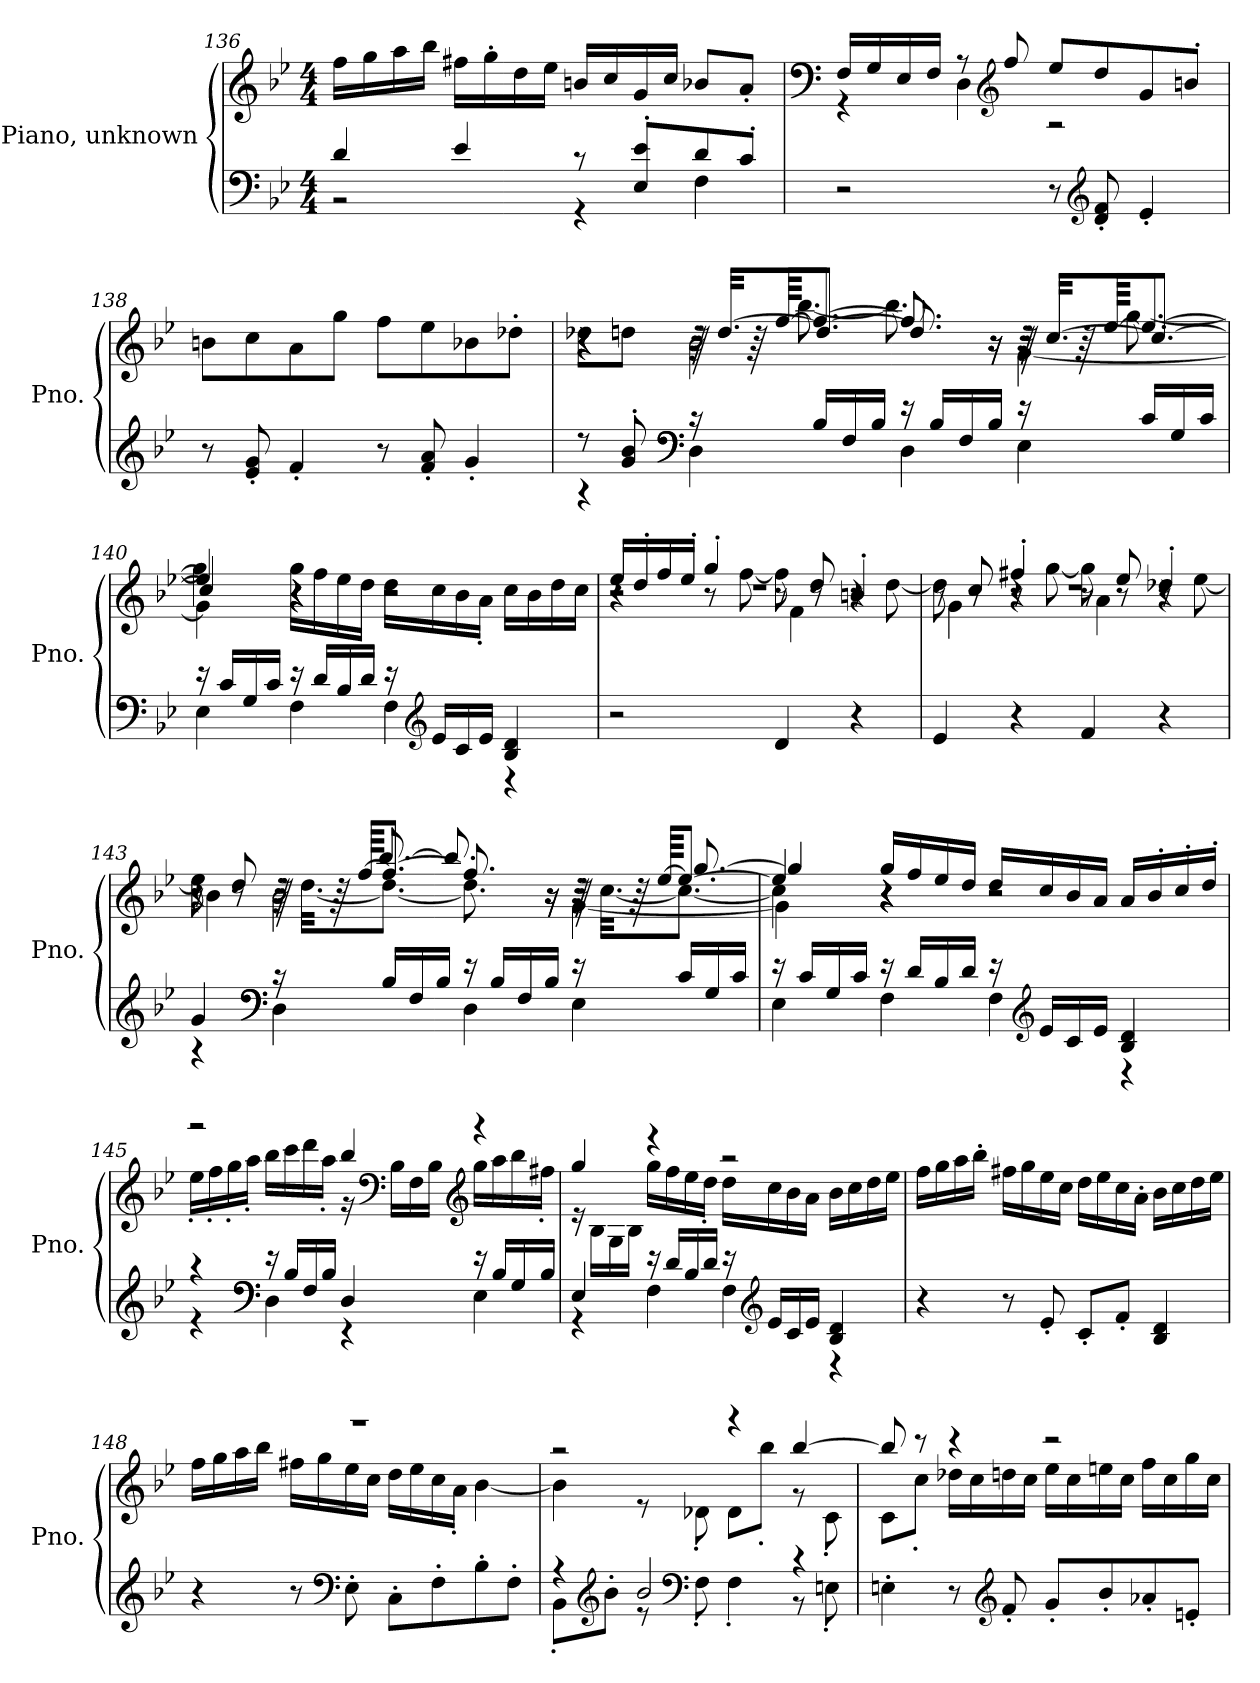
**kern	**kern
*part1	*part1
*staff2	*staff1
*I"Piano, unknown	*
*I'Pno.	*
*clefF4	*clefG2
*k[b-e-]	*k[b-e-]
*M4/4	*M4/4
=136	=136
*^	*
4d/	2r	16ff\LL
.	.	16gg\
.	.	16aa\
.	.	16bb-\JJ
4e-/	.	16ff#X\LL
.	.	16gg'\
.	.	16dd\
.	.	16ee-\JJ
8r	4r	16bn/LL
.	.	16cc/
8E-/' 8e-/'L	.	16g/
.	.	16cc/JJ
8d/	4F\	8b-X/L
8c'/J	.	8a'/J
*v	*v	*
!!LO:LB:g=z
=137	=137
*	*clefF4
*	*^
2r	16F/LL	4r
.	16G/	.
.	16E-/	.
.	16F/JJ	.
.	8r	4D\
*	*clefG2	*
.	8ff/	.
8r	8ee-/L	2r
*clefG2	*	*
8d/' 8f/'	8dd/	.
4e-'/	8g/	.
.	8bn'/J	.
*	*v	*v
=138	=138
8r	8bn\L
8e-/' 8g/'	8cc\
4f'/	8a\
.	8gg\J
8r	8ff\L
8f/' 8a/'	8ee-\
4g'/	8b-X\
.	8dd-X'\J
!!LO:LB:g=z
=139	=139
*^	*^
*	*	*	*^
*	*	*	*	*^
8r	4r	4r	8dd-X\L	4r	4r
8g/' 8b-/'	.	.	8ddn\J	.	.
*clefF4	*	*	*	*	*
16r	4D\	32r	16r	64r	2b-\
.	.	.	.	[32.dd/KKL	.
.	.	64r	.	.	.
.	.	[64ff/KKKL	.	.	.
16B-/LL	.	8.ff/J_	[8.bb-\	8.dd/J_	.
16F/	.	.	.	.	.
16B-/JJ	.	.	.	.	.
16r	4D\	8.ff/]	8.bb-\]	8.dd/]	.
16B-/LL	.	.	.	.	.
16F/	.	.	.	.	.
16B-/JJ	.	16r	16r	16r	.
16r	4E-\	32r	16r	64r	[4g\
.	.	.	.	[32.cc/KKL	.
.	.	64r	.	.	.
.	.	[64ee-/KKKL	.	.	.
16c/LL	.	8.ee-/J_	[8.gg\	8.cc/J_	.
16G/	.	.	.	.	.
16c/JJ	.	.	.	.	.
=140	=140	=140	=140	=140	=140
16r	4E-\	4ee-/]	4gg\]	4cc/]	4g\]
16c/LL	.	.	.	.	.
16G/	.	.	.	.	.
16c/JJ	.	.	.	.	.
16r	4F\	4r	16gg\LL	4r	4r
16d/LL	.	.	16ff\	.	.
16B-/	.	.	16ee-\	.	.
16d/JJ	.	.	16dd\JJ	.	.
16r	4F\	2r	16dd\LL	2r	2r
*clefG2	*	*	*	*	*
16e-/LL	.	.	16cc\	.	.
16c/	.	.	16b-\	.	.
16e-/JJ	.	.	16a'\JJ	.	.
4B-/ 4d/	4r	.	16cc\LL	.	.
.	.	.	16b-\	.	.
.	.	.	16dd\	.	.
.	.	.	16cc\JJ	.	.
*v	*v	*	*	*	*
!!LO:LB:g=z	!!	!!	!!
=141	=141	=141	=141	=141
2r	1r	4r	16ee-/LL	2r
.	.	.	16dd'/	.
.	.	.	16ff/	.
.	.	.	16ee-'/JJ	.
.	.	8r	4gg'/	.
.	.	[8ff\	.	.
4d/	.	8ff\]	8r	4f\
.	.	8r	8dd/	.
4r	.	8r	4bn'/	4r
.	.	[8dd\	.	.
=142	=142	=142	=142	=142
4e-/	1r	8dd\]	8r	4g\
.	.	8r	8cc/	.
4r	.	8r	4ff#X'/	4r
.	.	[8gg\	.	.
4f/	.	8gg\]	8r	4a\
.	.	8r	8ee-/	.
4r	.	8r	4dd-X'/	4r
.	.	[8ee-\	.	.
!!LO:PB:g=z	!!	!!	!!
=143	=143	=143	=143	=143
*^	*	*	*	*
4g/	4r	4r	8ee-\]	8r	4b-\
.	.	.	8r	8dd/	.
*clefF4	*	*	*	*	*
16r	4D\	32r	64r	16r	2b-\
.	.	.	[32.dd\KKL	.	.
.	.	64r	.	.	.
.	.	[64ff/KKKL	.	.	.
16B-/LL	.	8.ff/J_	8.dd\J_	[8.bb-/	.
16F/	.	.	.	.	.
16B-/JJ	.	.	.	.	.
16r	4D\	8.ff/]	8.dd\]	8.bb-/]	.
16B-/LL	.	.	.	.	.
16F/	.	.	.	.	.
16B-/JJ	.	16r	16r	16r	.
16r	4E-\	32r	64r	16r	[4g\
.	.	.	[32.cc\KKL	.	.
.	.	64r	.	.	.
.	.	[64ee-/KKKL	.	.	.
16c/LL	.	8.ee-/J_	8.cc\J_	[8.gg/	.
16G/	.	.	.	.	.
16c/JJ	.	.	.	.	.
=144	=144	=144	=144	=144	=144
16r	4E-\	4ee-/]	4cc\]	4gg/]	4g\]
16c/LL	.	.	.	.	.
16G/	.	.	.	.	.
16c/JJ	.	.	.	.	.
16r	4F\	4r	4r	16gg/LL	4r
16d/LL	.	.	.	16ff/	.
16B-/	.	.	.	16ee-/	.
16d/JJ	.	.	.	16dd/JJ	.
16r	4F\	2r	2r	16dd/LL	2r
*clefG2	*	*	*	*	*
16e-/LL	.	.	.	16cc/	.
16c/	.	.	.	16b-/	.
16e-/JJ	.	.	.	16a/JJ	.
4B-/ 4d/	4r	.	.	16a/LL	.
.	.	.	.	16b-'/	.
.	.	.	.	16cc'/	.
.	.	.	.	16dd'/JJ	.
*	*	*	*v	*v	*v
!!LO:LB:g=z
=145	=145	=145	=145
4r	4r	2r	16ee-'\LL
.	.	.	16ff'\
.	.	.	16gg'\
.	.	.	16aa'\JJ
*clefF4	*	*	*
16r	4D\	.	16bb-\LL
16B-/LL	.	.	16ccc\
16F/	.	.	16ddd\
16B-/JJ	.	.	16aa'\JJ
4D/	4r	4bb-/	16r
*	*	*clefF4	*
.	.	.	16B-\LL
.	.	.	16F\
.	.	.	16B-\JJ
*	*	*clefG2	*
16r	4E-\	4r	16gg\LL
16B-/LL	.	.	16aa\
16G/	.	.	16bb-\
16B-/JJ	.	.	16ff#X'\JJ
=146	=146	=146	=146
4E-/	4r	4gg/	16r
.	.	.	16B-\LL
.	.	.	16G\
.	.	.	16B-\JJ
16r	4F\	4r	16gg\LL
16d/LL	.	.	16ff\
16B-/	.	.	16ee-\
16d/JJ	.	.	16dd'\JJ
16r	4F\	2r	16dd\LL
*clefG2	*	*	*
16e-/LL	.	.	16cc\
16c/	.	.	16b-\
16e-/JJ	.	.	16a\JJ
4B-/ 4d/	4r	.	16b-\LL
.	.	.	16cc\
.	.	.	16dd\
.	.	.	16ee-\JJ
*v	*v	*	*
*	*v	*v
!!LO:LB:g=z
=147	=147
4r	16ff\LL
.	16gg\
.	16aa\
.	16bb-'\JJ
8r	16ff#X\LL
.	16gg\
8e-'/	16ee-\
.	16cc\JJ
8c'/L	16dd\LL
.	16ee-\
8f'/J	16cc\
.	16a'\JJ
4B-/ 4d/	16b-\LL
.	16cc\
.	16dd\
.	16ee-\JJ
=148	=148
*	*^
4r	1r	16ff\LL
.	.	16gg\
.	.	16aa\
.	.	16bb-\JJ
8r	.	16ff#X\LL
.	.	16gg\
*clefF4	*	*
8E-'\	.	16ee-\
.	.	16cc\JJ
8C'\L	.	16dd\LL
.	.	16ee-\
8F'\	.	16cc\
.	.	16a'\JJ
8B-'\	.	[4b-\
8F'\J	.	.
!!LO:LB:g=z	!!
=149	=149	=149
*^	*	*
4r	8BB-'\L	2r	4b-\]
*clefG2	*	*	*
.	8b-'\J	.	.
2b-/	8r	.	8r
*clefF4	*	*	*
.	8F'\	.	8d-X'\
.	4F'\	4r	8d-\L
.	.	.	8bb-'\J
4r	8r	[4bb-/	8r
.	8En'\	.	8c'\
*v	*v	*	*
=150	=150	=150
4En'\	8bb-/]	8c\L
.	8r	8cc'\J
8r	4r	16dd-X\LL
.	.	16cc\
*clefG2	*	*
8f'/	.	16ddn\
.	.	16cc\JJ
8g'/L	2r	16ee-\LL
.	.	16cc\
8b-'/	.	16een\
.	.	16cc\JJ
8a-X'/	.	16ff\LL
.	.	16cc\
8en'/J	.	16gg\
.	.	16cc\JJ
*	*v	*v
=	=
*-	*-
